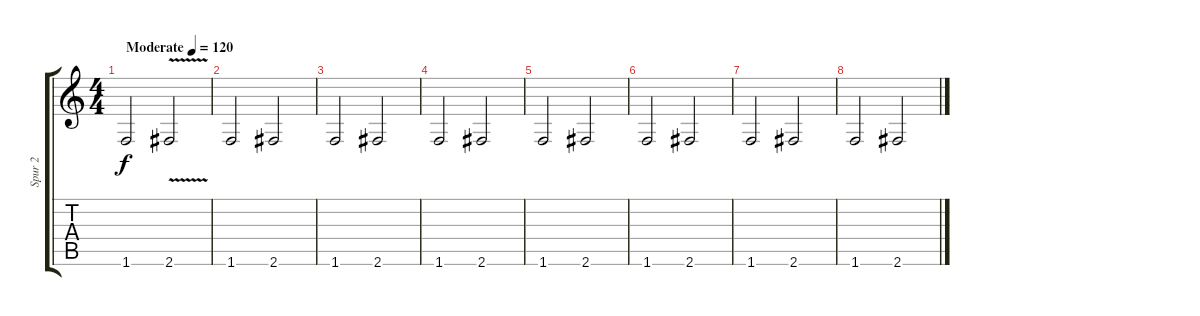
\track ("Spur 2" "Spur 2") {instrument acousticguitarsteel}
\staff {score tabs}
\tuning (E4 B3 G3 D3 A2 E2) {hide}
\ts (4 4)
\tempo (120 "Moderate")
\clef g2
\ks c
1.6.2{dy f instrument acousticguitarsteel} 2.6{v}.2 |
1.6.2 2.6.2 |
1.6.2 2.6.2 |
1.6.2 2.6.2 |
1.6.2 2.6.2 |
1.6.2 2.6.2 |
1.6.2 2.6.2 |
1.6.2 2.6.2
